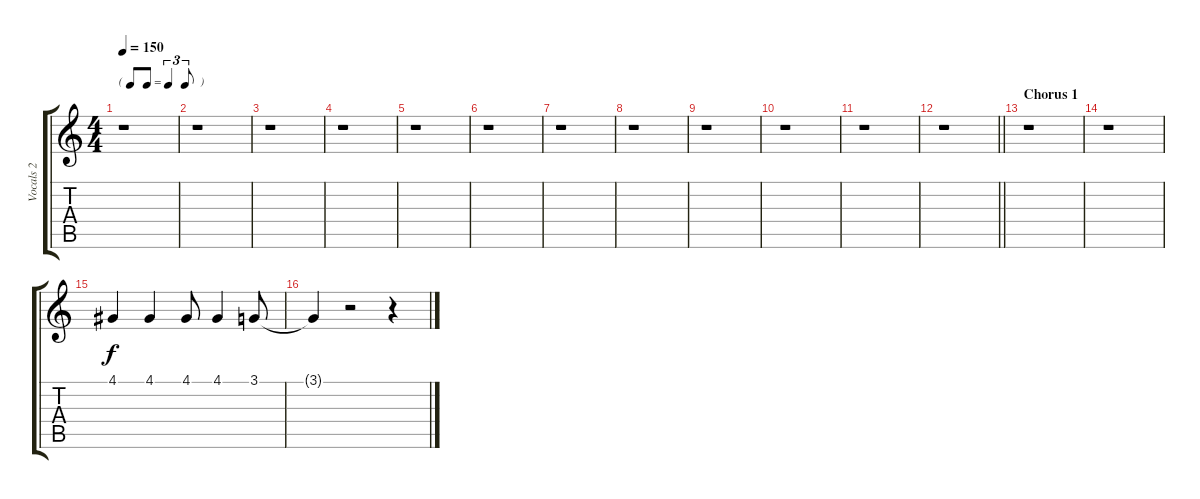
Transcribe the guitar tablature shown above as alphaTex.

\track ("Vocals 2" "Vocals 2") {instrument lead1square}
\staff {score tabs}
\tuning (E4 B3 G3 D3 A2 E2) {hide}
\ts (4 4)
\tf triplet8th
\tempo 150
\clef g2
\ks c
r.1{dy f} |
r.1 |
r.1 |
r.1 |
r.1 |
r.1 |
r.1 |
r.1 |
r.1 |
r.1 |
r.1 |
\barLineRight lightlight
r.1 |
\section ("" "Chorus 1")
r.1 |
r.1 |
4.1.4 4.1.4 4.1.8 4.1.4 3.1.8 |
3.1{t}.4 r.2 r.4
